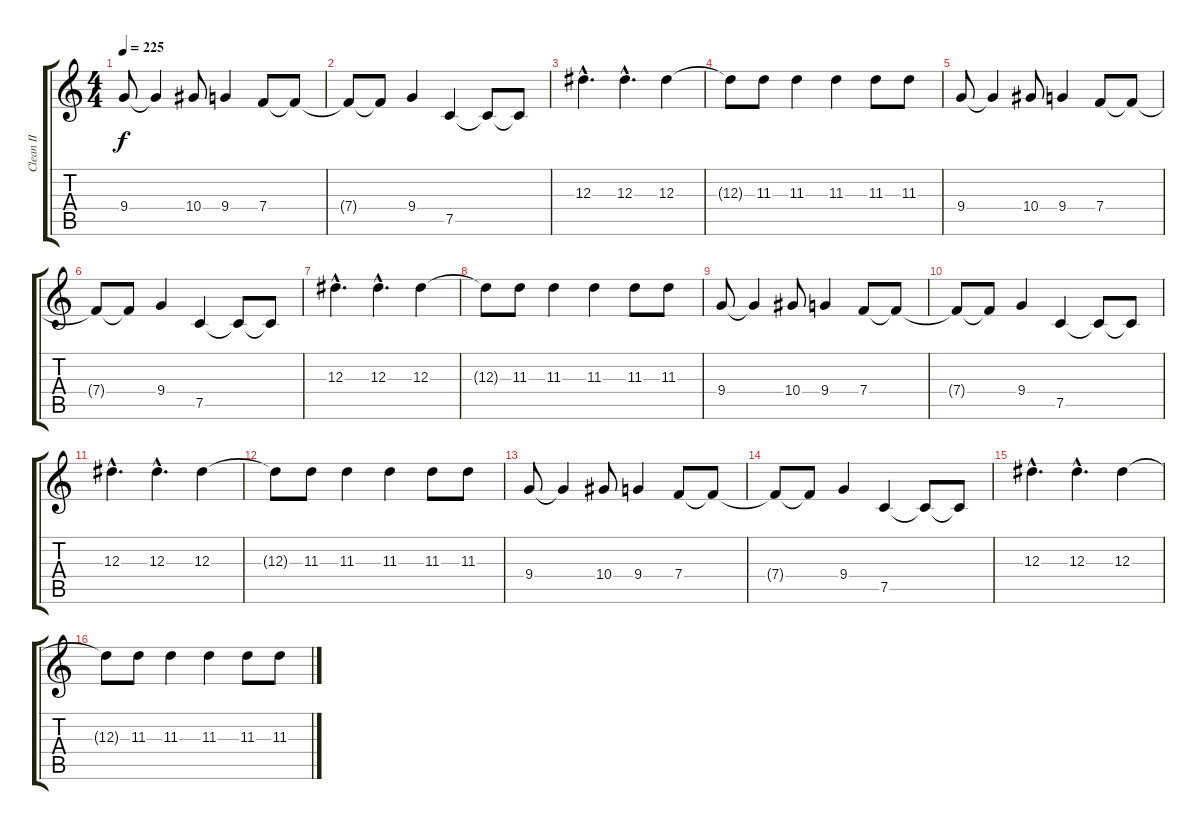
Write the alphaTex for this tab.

\track ("Clean II" "Clean II") {instrument electricguitarjazz}
\staff {score tabs}
\tuning (C4 G3 Eb3 Bb2 F2 C2) {hide}
\ts (4 4)
\tempo 225
\clef g2
\ks c
9.4.8{dy f volume 16} 9.4{t}.4 10.4.8 9.4.4 7.4.8 7.4{t}.8 |
7.4{t}.8 7.4{t}.8 9.4.4 7.5.4 7.5{t}.8 7.5{t}.8 |
12.3{hac}.4{d} 12.3{hac}.4{d} 12.3.4 |
12.3{t}.8 11.3.8 11.3.4 11.3.4 11.3.8 11.3.8 |
9.4.8{volume 16} 9.4{t}.4 10.4.8 9.4.4 7.4.8 7.4{t}.8 |
7.4{t}.8 7.4{t}.8 9.4.4 7.5.4 7.5{t}.8 7.5{t}.8 |
12.3{hac}.4{d} 12.3{hac}.4{d} 12.3.4 |
12.3{t}.8 11.3.8 11.3.4 11.3.4 11.3.8 11.3.8 |
9.4.8 9.4{t}.4 10.4.8 9.4.4 7.4.8 7.4{t}.8 |
7.4{t}.8 7.4{t}.8 9.4.4 7.5.4 7.5{t}.8 7.5{t}.8 |
12.3{hac}.4{d} 12.3{hac}.4{d} 12.3.4 |
12.3{t}.8 11.3.8 11.3.4 11.3.4 11.3.8 11.3.8 |
9.4.8 9.4{t}.4 10.4.8 9.4.4 7.4.8 7.4{t}.8 |
7.4{t}.8 7.4{t}.8 9.4.4 7.5.4 7.5{t}.8 7.5{t}.8 |
12.3{hac}.4{d} 12.3{hac}.4{d} 12.3.4 |
12.3{t}.8 11.3.8 11.3.4 11.3.4 11.3.8 11.3.8
